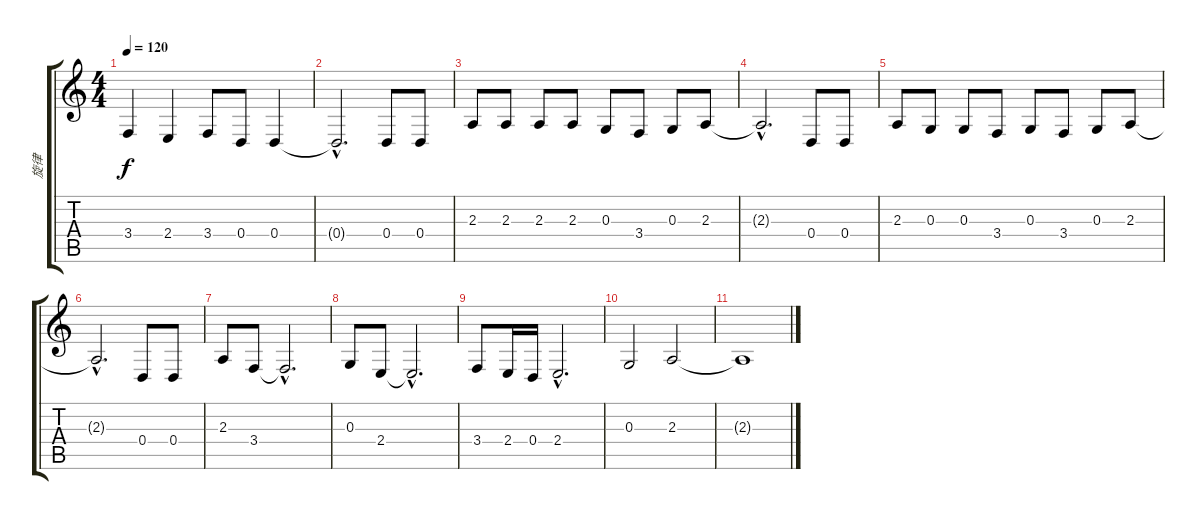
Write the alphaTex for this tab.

\track ("旋律" "旋律") {instrument acousticgrandpiano}
\staff {score tabs}
\tuning (E4 B3 G3 D3 A2 E2) {hide}
\ts (4 4)
\tempo 120
\clef g2
\ks c
3.4.4{dy f} 2.4.4 3.4.8 0.4.8 0.4.4 |
0.4{hac t}.2{d} 0.4.8 0.4.8 |
2.3.8 2.3.8 2.3.8 2.3.8 0.3.8 3.4.8 0.3.8 2.3.8 |
2.3{hac t}.2{d} 0.4.8 0.4.8 |
2.3.8 0.3.8 0.3.8 3.4.8 0.3.8 3.4.8 0.3.8 2.3.8 |
2.3{hac t}.2{d} 0.4.8 0.4.8 |
2.3.8 3.4.8 3.4{hac t}.2{d} |
0.3.8 2.4.8 2.4{hac t}.2{d} |
3.4.8 2.4.16 0.4.16 2.4{hac}.2{d} |
0.3.2 2.3.2 |
2.3{t}.1
